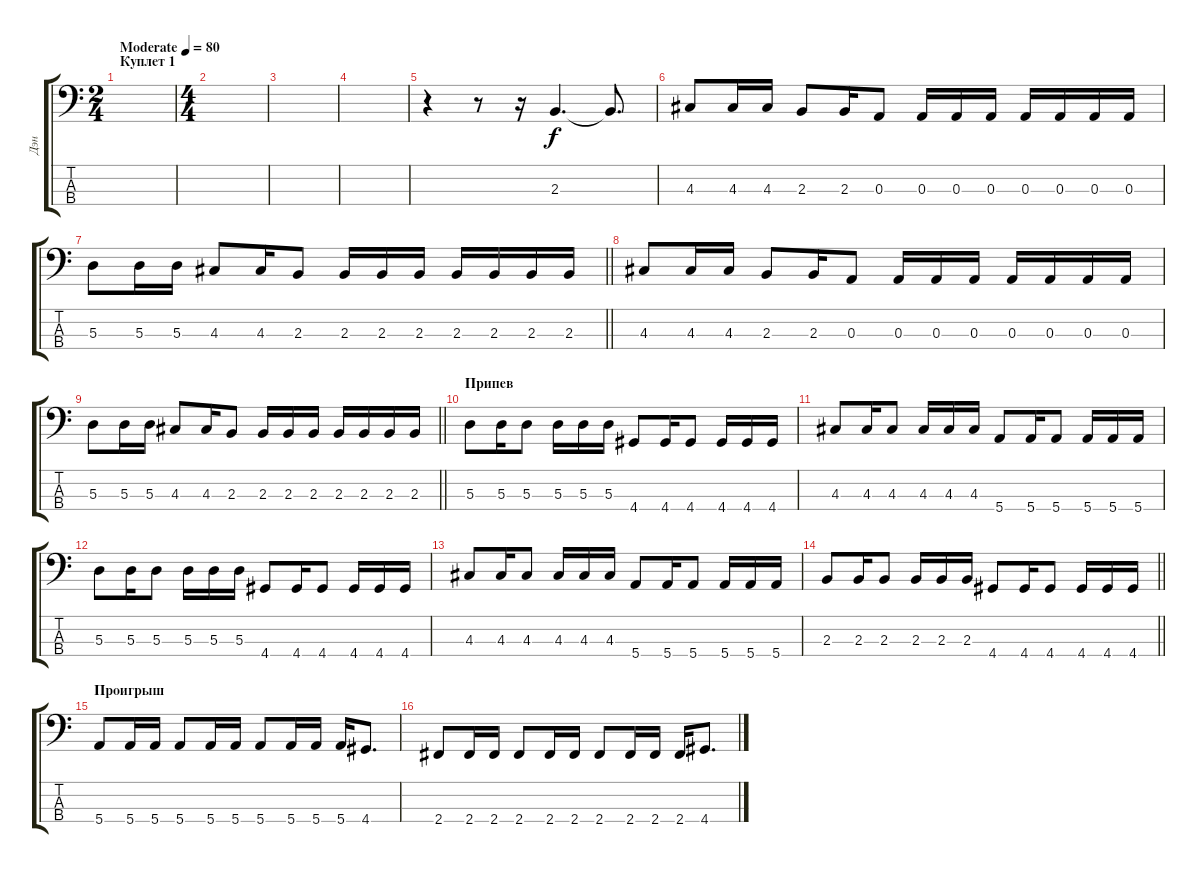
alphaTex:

\track ("Дэн" "Дэн") {instrument electricbassfinger}
\staff {score tabs}
\tuning (G2 D2 A1 E1) {hide}
\ts (2 4)
\section ("" "Куплет 1")
\tempo (80 "Moderate")
\clef f4
\ks c
|
\ts (4 4)
|
|
|
r.4 r.8 r.16 2.3.4{d} 2.3{t}.8{d} |
4.3.8 4.3.16 4.3.16 2.3.8 2.3.16 0.3.8 0.3.16 0.3.16 0.3.16 0.3.16 0.3.16 0.3.16 0.3.16 |
\barLineRight lightlight
5.3.8 5.3.16 5.3.16 4.3.8 4.3.16 2.3.8 2.3.16 2.3.16 2.3.16 2.3.16 2.3.16 2.3.16 2.3.16 |
4.3.8 4.3.16 4.3.16 2.3.8 2.3.16 0.3.8 0.3.16 0.3.16 0.3.16 0.3.16 0.3.16 0.3.16 0.3.16 |
\barLineRight lightlight
5.3.8 5.3.16 5.3.16 4.3.8 4.3.16 2.3.8 2.3.16 2.3.16 2.3.16 2.3.16 2.3.16 2.3.16 2.3.16 |
\section ("" "Припев")
5.3.8 5.3.16 5.3.8 5.3.16 5.3.16 5.3.16 4.4.8 4.4.16 4.4.8 4.4.16 4.4.16 4.4.16 |
4.3.8 4.3.16 4.3.8 4.3.16 4.3.16 4.3.16 5.4.8 5.4.16 5.4.8 5.4.16 5.4.16 5.4.16 |
5.3.8 5.3.16 5.3.8 5.3.16 5.3.16 5.3.16 4.4.8 4.4.16 4.4.8 4.4.16 4.4.16 4.4.16 |
4.3.8 4.3.16 4.3.8 4.3.16 4.3.16 4.3.16 5.4.8 5.4.16 5.4.8 5.4.16 5.4.16 5.4.16 |
\barLineRight lightlight
2.3.8 2.3.16 2.3.8 2.3.16 2.3.16 2.3.16 4.4.8 4.4.16 4.4.8 4.4.16 4.4.16 4.4.16 |
\section ("" "Проигрыш")
5.4.8 5.4.16 5.4.16 5.4.8 5.4.16 5.4.16 5.4.8 5.4.16 5.4.16 5.4.16 4.4.8{d} |
2.4.8 2.4.16 2.4.16 2.4.8 2.4.16 2.4.16 2.4.8 2.4.16 2.4.16 2.4.16 4.4.8{d}
